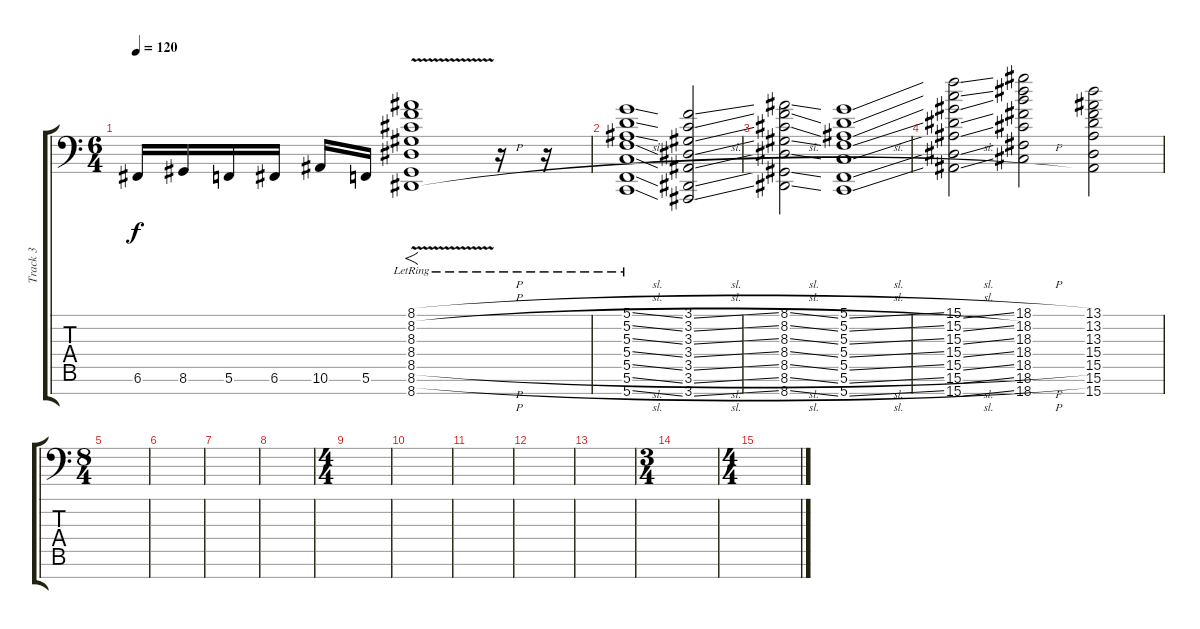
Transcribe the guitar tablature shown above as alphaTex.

\track ("Track 3" "Track 3") {instrument tremolostrings}
\staff {score tabs}
\tuning (D4 A3 F3 C3 G2 C2 G1) {hide}
\ts (6 4)
\tempo 120
\clef f4
\ks c
6.6.16{dy f} 8.6.16 5.6.16 6.6.16 10.6.16 5.6.16 (8.1{h lr} 8.2{h lr} 8.3{h lr} 8.4{h lr} 8.5{v h} 8.6{h} 8.7{h}).1{f} r.16 r.16 |
(5.1{sl lr} 5.2{sl lr} 5.3{sl lr} 5.4{sl lr} 5.5{sl lr} 5.6{sl lr} 5.7{sl lr}).1 (3.1{sl} 3.2{sl} 3.3{sl} 3.4{sl} 3.5{sl} 3.6{sl} 3.7{sl}).2 |
(8.1{sl} 8.2{sl} 8.3{sl} 8.4{sl} 8.5{sl} 8.6{sl} 8.7{sl}).2 (5.1{sl} 5.2{sl} 5.3{sl} 5.4{sl} 5.5{sl} 5.6{sl} 5.7{sl}).1 |
(15.1{sl} 15.2{sl} 15.3{sl} 15.4{sl} 15.5{sl} 15.6{sl} 15.7{sl}).2 (18.1{h} 18.2 18.3{h} 18.4{h} 18.5{h} 18.6{h} 18.7{h}).2 (13.1 13.2 13.3 15.4 15.5 15.6 15.7).2 |
\ts (8 4)
|
|
|
|
\ts (4 4)
|
|
|
|
|
\ts (3 4)
|
\ts (4 4)
